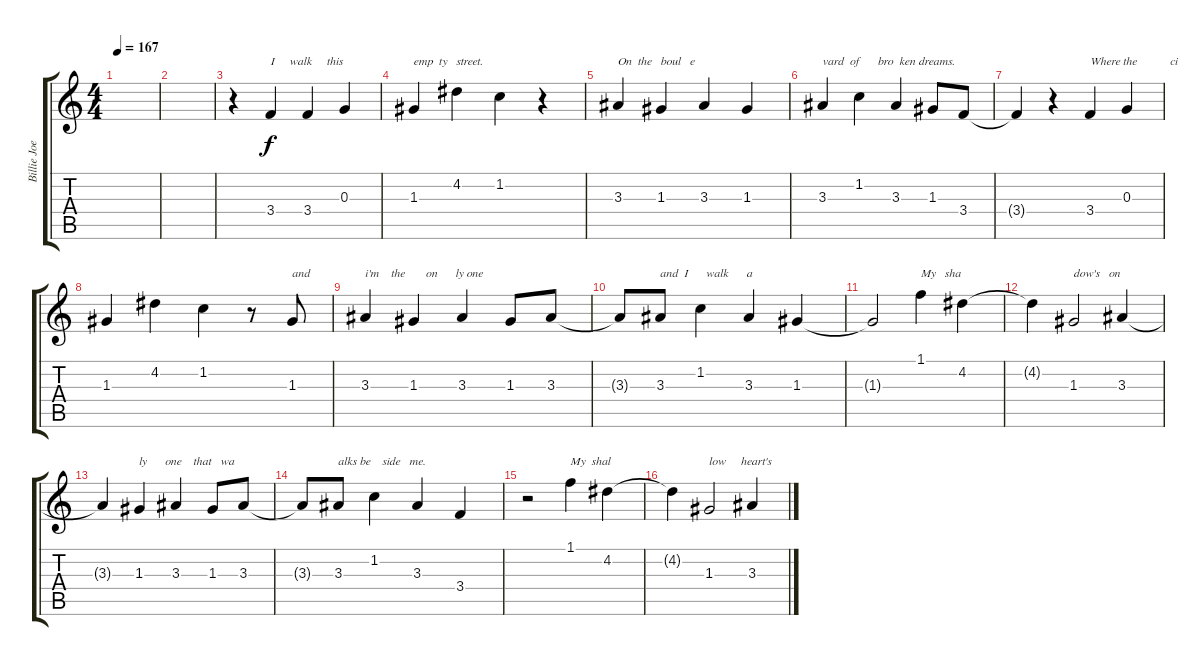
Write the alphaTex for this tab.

\track ("Billie Joe Armstrong (Vocals)" "Billie Joe") {instrument electricguitarjazz}
\staff {score tabs}
\tuning (E4 B3 G3 D3 A2 E2) {hide}
\ts (4 4)
\tempo 167
\clef g2
\ks c
|
|
r.4 3.4.4{txt "I     walk     this"} 3.4.4 0.3.4 |
1.3.4{txt "emp  ty   street."} 4.2.4 1.2.4 r.4 |
3.3.4{txt "On  the   boul   e"} 1.3.4 3.3.4 1.3.4 |
3.3.4{txt "vard  of      bro  ken dreams."} 1.2.4 3.3.4 1.3.8 3.4.8 |
3.4{t}.4 r.4 3.4.4{txt "Where the           ci        ty     sleeps,"} 0.3.4 |
1.3.4 4.2.4 1.2.4 r.8 1.3.8{txt "and"} |
3.3.4{txt "i'm    the       on      ly one"} 1.3.4 3.3.4 1.3.8 3.3.8 |
3.3{t}.8 3.3.8{txt "and  I      walk      a"} 1.2.4 3.3.4 1.3.4 |
1.3{t}.2 1.1.4{txt "My   sha"} 4.2.4 |
4.2{t}.4 1.3.2{txt "dow's   on"} 3.3.4 |
3.3{t}.4 1.3.4{txt "ly      one    that   wa"} 3.3.4 1.3.8 3.3.8 |
3.3{t}.8 3.3.8{txt "alks be    side   me."} 1.2.4 3.3.4 3.4.4 |
r.2 1.1.4{txt "My  shal"} 4.2.4 |
4.2{t}.4 1.3.2{txt "low     heart's"} 3.3.4
